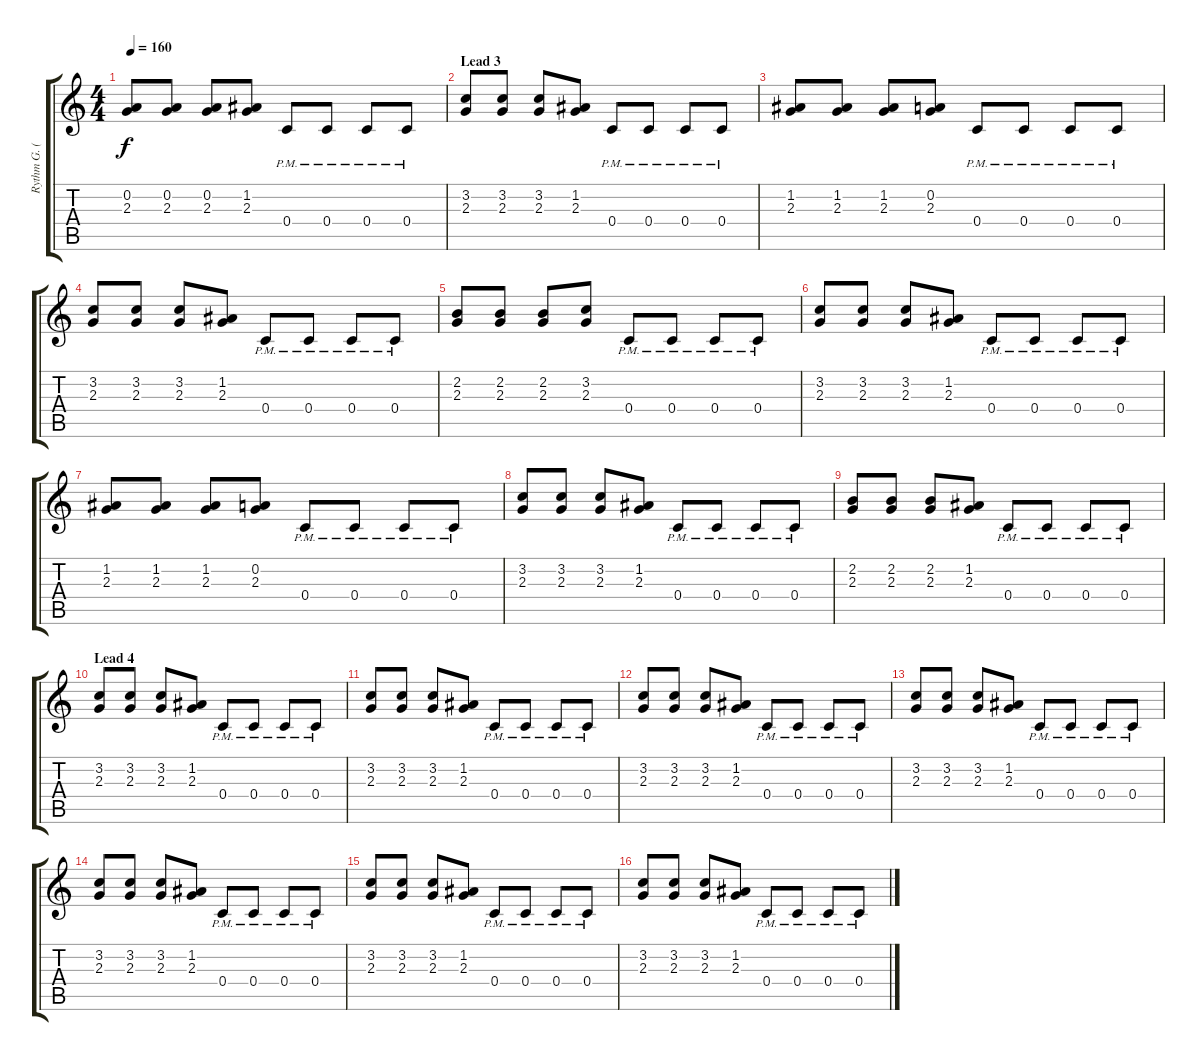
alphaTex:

\track ("Rythm G. (Sven Fischer)" "Rythm G. (") {instrument distortionguitar}
\staff {score tabs}
\tuning (D4 A3 F3 C3 G2 D2) {hide}
\ts (4 4)
\tempo 160
\clef g2
\ks c
(0.2 2.3).8{dy f} (0.2 2.3).8 (0.2 2.3).8 (1.2 2.3).8 0.4{pm}.8 0.4{pm}.8 0.4{pm}.8 0.4{pm}.8 |
\section ("" "Lead 3")
(3.2 2.3).8 (3.2 2.3).8 (3.2 2.3).8 (1.2 2.3).8 0.4{pm}.8 0.4{pm}.8 0.4{pm}.8 0.4{pm}.8 |
(1.2 2.3).8 (1.2 2.3).8 (1.2 2.3).8 (0.2 2.3).8 0.4{pm}.8 0.4{pm}.8 0.4{pm}.8 0.4{pm}.8 |
(3.2 2.3).8 (3.2 2.3).8 (3.2 2.3).8 (1.2 2.3).8 0.4{pm}.8 0.4{pm}.8 0.4{pm}.8 0.4{pm}.8 |
(2.2 2.3).8 (2.2 2.3).8 (2.2 2.3).8 (3.2 2.3).8 0.4{pm}.8 0.4{pm}.8 0.4{pm}.8 0.4{pm}.8 |
(3.2 2.3).8 (3.2 2.3).8 (3.2 2.3).8 (1.2 2.3).8 0.4{pm}.8 0.4{pm}.8 0.4{pm}.8 0.4{pm}.8 |
(1.2 2.3).8 (1.2 2.3).8 (1.2 2.3).8 (0.2 2.3).8 0.4{pm}.8 0.4{pm}.8 0.4{pm}.8 0.4{pm}.8 |
(3.2 2.3).8 (3.2 2.3).8 (3.2 2.3).8 (1.2 2.3).8 0.4{pm}.8 0.4{pm}.8 0.4{pm}.8 0.4{pm}.8 |
(2.2 2.3).8 (2.2 2.3).8 (2.2 2.3).8 (1.2 2.3).8 0.4{pm}.8 0.4{pm}.8 0.4{pm}.8 0.4{pm}.8 |
\section ("" "Lead 4")
(3.2 2.3).8 (3.2 2.3).8 (3.2 2.3).8 (1.2 2.3).8 0.4{pm}.8 0.4{pm}.8 0.4{pm}.8 0.4{pm}.8 |
(3.2 2.3).8 (3.2 2.3).8 (3.2 2.3).8 (1.2 2.3).8 0.4{pm}.8 0.4{pm}.8 0.4{pm}.8 0.4{pm}.8 |
(3.2 2.3).8 (3.2 2.3).8 (3.2 2.3).8 (1.2 2.3).8 0.4{pm}.8 0.4{pm}.8 0.4{pm}.8 0.4{pm}.8 |
(3.2 2.3).8 (3.2 2.3).8 (3.2 2.3).8 (1.2 2.3).8 0.4{pm}.8 0.4{pm}.8 0.4{pm}.8 0.4{pm}.8 |
(3.2 2.3).8 (3.2 2.3).8 (3.2 2.3).8 (1.2 2.3).8 0.4{pm}.8 0.4{pm}.8 0.4{pm}.8 0.4{pm}.8 |
(3.2 2.3).8 (3.2 2.3).8 (3.2 2.3).8 (1.2 2.3).8 0.4{pm}.8 0.4{pm}.8 0.4{pm}.8 0.4{pm}.8 |
(3.2 2.3).8 (3.2 2.3).8 (3.2 2.3).8 (1.2 2.3).8 0.4{pm}.8 0.4{pm}.8 0.4{pm}.8 0.4{pm}.8
